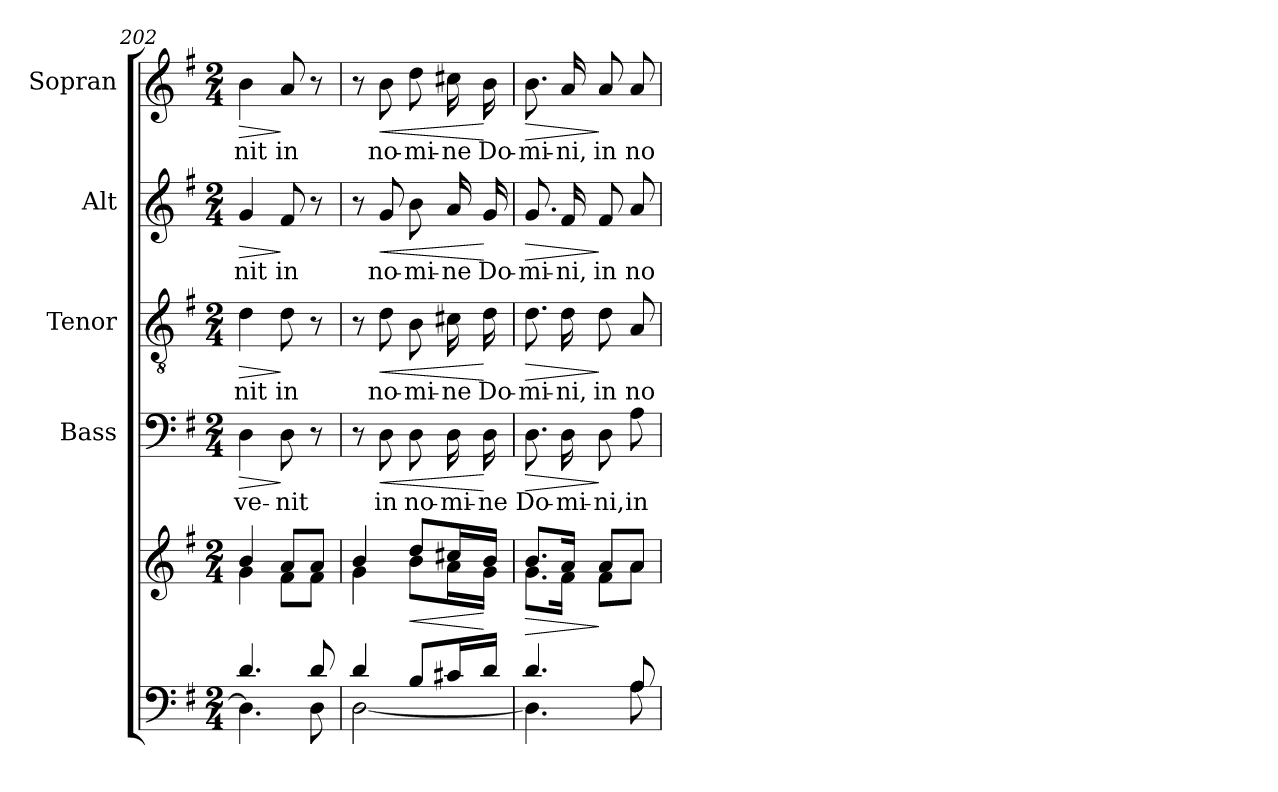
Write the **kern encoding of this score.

**kern	**kern	**dynam	**kern	**text	**dynam	**kern	**text	**dynam	**kern	**text	**dynam	**kern	**text	**dynam
*part5	*part5	*part5	*part4	*part4	*part4	*part3	*part3	*part3	*part2	*part2	*part2	*part1	*part1	*part1
*staff6	*staff5	*staff5/6	*staff4	*staff4	*staff4	*staff3	*staff3	*staff3	*staff2	*staff2	*staff2	*staff1	*staff1	*staff1
*	*	*	*I"Bass	*	*	*I"Tenor	*	*	*I"Alt	*	*	*I"Sopran	*	*
*	*	*	*I'B.	*	*	*I'T.	*	*	*I'A.	*	*	*I'S.	*	*
*clefF4	*clefG2	*	*clefF4	*	*	*clefGv2	*	*	*clefG2	*	*	*clefG2	*	*
*k[f#]	*k[f#]	*	*k[f#]	*	*	*k[f#]	*	*	*k[f#]	*	*	*k[f#]	*	*
*G:	*G:	*	*G:	*	*	*G:	*	*	*G:	*	*	*G:	*	*
*M2/4	*M2/4	*	*M2/4	*	*	*M2/4	*	*	*M2/4	*	*	*M2/4	*	*
=202	=202	=202	=202	=202	=202	=202	=202	=202	=202	=202	=202	=202	=202	=202
*^	*^	*	*	*	*	*	*	*	*	*	*	*	*	*
!	!	!	!	!	!	!LO:LY:b	!LO:HP:b	!	!LO:LY:b	!LO:HP:b	!	!LO:LY:b	!LO:HP:b	!	!LO:LY:b	!LO:HP:b
4.d/	4.D\]	4b/	4g\	.	4D\	ve-	>	4d\	-nit	>	4g/	-nit	>	4b\	-nit	>
!	!	!	!	!	!	!LO:LY:b	!	!	!LO:LY:b	!	!	!LO:LY:b	!	!	!LO:LY:b	!
.	.	8a/L	8f#\L	.	8D\	-nit	]	8d\	in	]	8f#/	in	]	8a/	in	]
8d/	8D\	8a/J	8f#\J	.	8r	.	.	8r	.	.	8r	.	.	8r	.	.
=203	=203	=203	=203	=203	=203	=203	=203	=203	=203	=203	=203	=203	=203	=203	=203	=203
4d/	[<2D\	4b/	4g\	.	8r	.	.	8r	.	.	8r	.	.	8r	.	.
!	!	!	!	!	!	!LO:LY:b	!LO:HP:b	!	!LO:LY:b	!LO:HP:b	!	!LO:LY:b	!LO:HP:b	!	!LO:LY:b	!LO:HP:b
.	.	.	.	.	8D\	in	<	8d\	no-	<	8g/	no-	<	8b\	no-	<
!	!	!	!	!LO:HP:b	!	!LO:LY:b	!	!	!LO:LY:b	!	!	!LO:LY:b	!	!	!LO:LY:b	!
8B/L	.	8dd/L	8b\L	<	8D\	no-	.	8B\	-mi-	.	8b\	-mi-	.	8dd\	-mi-	.
!	!	!	!	!	!	!LO:LY:b	!	!	!LO:LY:b	!	!	!LO:LY:b	!	!	!LO:LY:b	!
16c#X/L	.	16cc#X/L	16a\L	.	16D\	-mi-	.	16c#X\	-ne	.	16a/	-ne	.	16cc#X\	-ne	.
!	!	!	!	!	!	!LO:LY:b	!	!	!LO:LY:b	!	!	!LO:LY:b	!	!	!LO:LY:b	!
16d/JJ	.	16b/JJ	16g\JJ	[	16D\	-ne	[	16d\	Do-	[	16g/	Do-	[	16b\	Do-	[
=204	=204	=204	=204	=204	=204	=204	=204	=204	=204	=204	=204	=204	=204	=204	=204	=204
!	!	!	!	!LO:HP:b	!	!LO:LY:b	!LO:HP:b	!	!LO:LY:b	!LO:HP:b	!	!LO:LY:b	!LO:HP:b	!	!LO:LY:b	!LO:HP:b
4.d/	4.D\]	8.b/L	8.g\L	>	8.D\	Do-	>	8.d\	-mi-	>	8.g/	-mi-	>	8.b\	-mi-	>
!	!	!	!	!	!	!LO:LY:b	!	!	!LO:LY:b	!	!	!LO:LY:b	!	!	!LO:LY:b	!
.	.	16a/Jk	16f#\Jk	.	16D\	-mi-	.	16d\	-ni,	.	16f#/	-ni,	.	16a/	-ni,	.
!	!	!	!	!	!	!LO:LY:b	!	!	!LO:LY:b	!	!	!LO:LY:b	!	!	!LO:LY:b	!
.	.	8a/L	8f#\L	]	8D\	-ni,	]	8d\	in	]	8f#/	in	]	8a/	in	]
!	!	!	!	!	!	!LO:LY:b	!	!	!LO:LY:b	!	!	!LO:LY:b	!	!	!LO:LY:b	!
8A/	8A\	8a/J	8a\J	.	8A\	in	.	8A/	no-	.	8a/	no-	.	8a/	no-	.
*v	*v	*	*	*	*	*	*	*	*	*	*	*	*	*	*	*
*	*v	*v	*	*	*	*	*	*	*	*	*	*	*	*	*
=	=	=	=	=	=	=	=	=	=	=	=	=	=	=
*-	*-	*-	*-	*-	*-	*-	*-	*-	*-	*-	*-	*-	*-	*-
